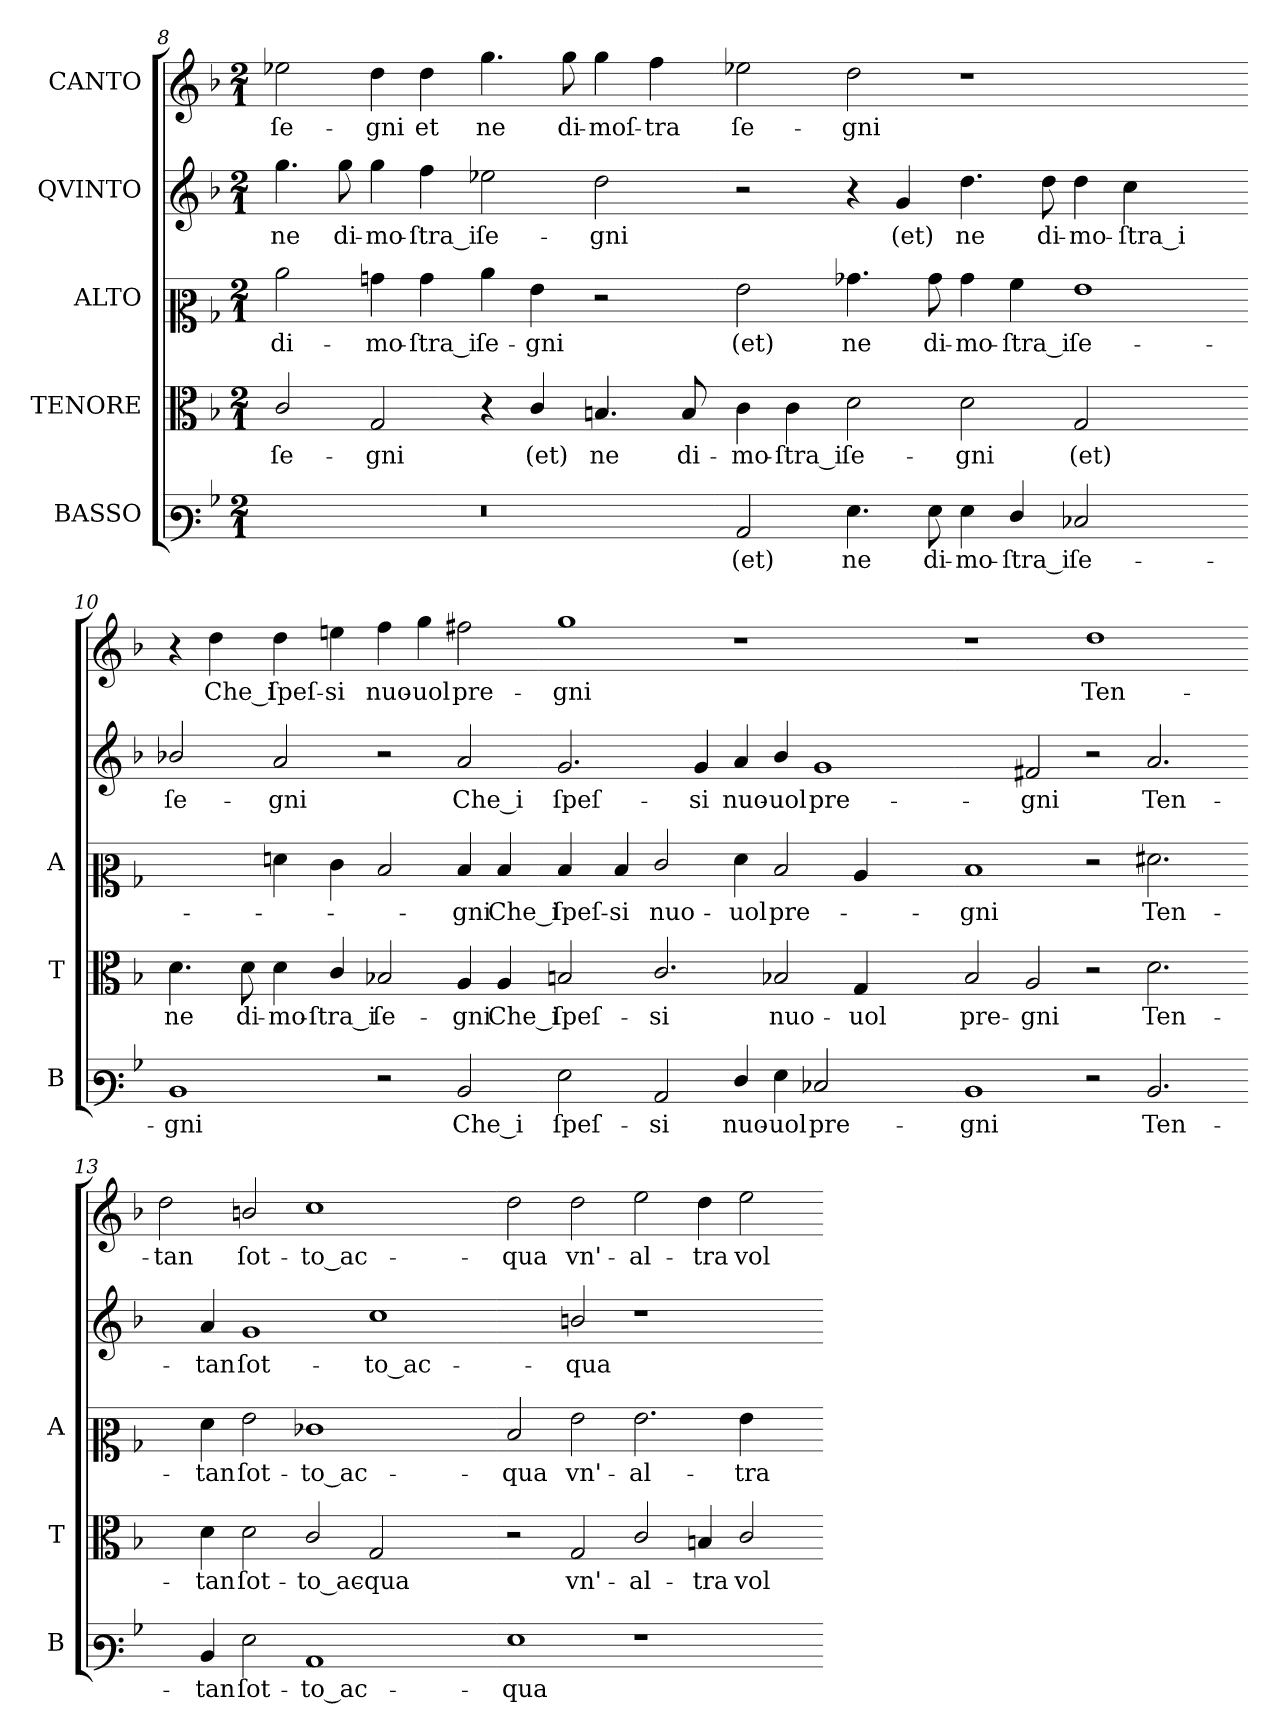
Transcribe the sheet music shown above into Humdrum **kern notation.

**kern	**text	**kern	**text	**kern	**text	**kern	**text	**kern	**text
*part5	*part5	*part4	*part4	*part3	*part3	*part2	*part2	*part1	*part1
*staff5	*staff5	*staff4	*staff4	*staff3	*staff3	*staff2	*staff2	*staff1	*staff1
*I"BASSO	*	*I"TENORE	*	*I"ALTO	*	*I"QVINTO	*	*I"CANTO	*
*I'B	*	*I'T	*	*I'A	*	*	*	*	*
*clefF3	*	*clefC3	*	*clefC2	*	*clefG2	*	*clefG2	*
*k[b-]	*	*k[b-]	*	*k[b-]	*	*k[b-]	*	*k[b-]	*
*G:dor	*	*G:dor	*	*G:dor	*	*G:dor	*	*G:dor	*
*M2/1	*	*M2/1	*	*M2/1	*	*M2/1	*	*M2/1	*
=8	=8	=8	=8	=8	=8	=8	=8	=8	=8
0r	.	2c/	ſe-	2cc\	di-	4.gg\	ne	2ee-X\	ſe-
.	.	.	.	.	.	8gg\	di-	.	.
.	.	2G/	-gni	4bn\	-mo-	4gg\	-mo-	4dd\	-gni
!	!	!	!	!	!	!	!	!	!LO:LY:i
.	.	.	.	4b\	ſtra_i	4ff\	ſtra_i	4dd\	et
!	!	!	!	!	!	!	!	!	!LO:LY:i
.	.	4r	.	4cc\	ſe-	2ee-X\	ſe-	4.gg\	ne
!	!	!	!LO:LY:i	!	!	!	!	!	!
.	.	4c/	(et)	4g\	-gni	.	.	.	.
!	!	!	!	!	!	!	!	!	!LO:LY:i
.	.	.	.	.	.	.	.	8gg\	di-
!	!	!	!LO:LY:i	!	!	!	!	!	!LO:LY:i
.	.	4.Bn/	ne	2r	.	2dd\	-gni	4gg\	-moſ-
!	!	!	!	!	!	!	!	!	!LO:LY:i
.	.	.	.	.	.	.	.	4ff\	-tra
!	!	!	!LO:LY:i	!	!	!	!	!	!
.	.	8B/	di-	.	.	.	.	.	.
=9-	=9-	=9-	=9-	=9-	=9-	=9-	=9-	=9-	=9-
!	!	!	!LO:LY:i	!	!	!	!	!	!LO:LY:i
2C/	(et)	4c\	-mo-	2g\	(et)	2r	.	2ee-X\	ſe-
!	!	!	!LO:LY:i	!	!	!	!	!	!
.	.	4c\	ſtra_i	.	.	.	.	.	.
!	!	!	!LO:LY:i	!	!	!	!	!	!LO:LY:i
4.G\	ne	2d\	ſe-	4.b-X\	ne	4r	.	2dd\	-gni
!	!	!	!	!	!	!	!LO:LY:i	!	!
.	.	.	.	.	.	4g/	(et)	.	.
8G\	di-	.	.	8b-\	di-	.	.	.	.
!	!	!	!LO:LY:i	!	!	!	!LO:LY:i	!	!
4G\	-mo-	2d\	-gni	4b-\	-mo-	4.dd\	ne	1r	.
4F/	ſtra_i	.	.	4a\	ſtra_i	.	.	.	.
!	!	!	!	!	!	!	!LO:LY:i	!	!
.	.	.	.	.	.	8dd\	di-	.	.
!	!	!	!	!	!	!	!LO:LY:i	!	!
2E-X/	ſe-	2G/	(et)	1g\	ſe-	4dd\	-mo-	.	.
!	!	!	!	!	!	!	!LO:LY:i	!	!
.	.	.	.	.	.	4cc\	ſtra_i	.	.
2ryy	.	2ryy	.	.	.	2ryy	.	2ryy	.
=10-	=10-	=10-	=10-	=10-	=10-	=10-	=10-	=10-	=10-
!	!	!	!	!	!	!	!LO:LY:i	!	!
1D	-gni	4.d\	ne	2ryy	.	2b-X/	ſe-	4r	.
.	.	.	.	.	.	.	.	4dd\	Che_i
.	.	8d\	di-	.	.	.	.	.	.
!	!	!	!	!	!	!	!LO:LY:i	!	!
.	.	4d\	-mo-	4fn\	.	2a/	-gni	4dd\	ſpeſ-
.	.	4c/	ſtra_i	4e\	.	.	.	4een\	-si
2r	.	2B-X/	ſe-	2d/	.	2r	.	4ff\	nuo-
.	.	.	.	.	.	.	.	4gg\	-uol
2D/	Che_i	4A/	-gni	4d/	-gni	2a/	Che_i	2ff#X\	pre-
.	.	4A/	Che_i	4d/	Che_i	.	.	.	.
=11-	=11-	=11-	=11-	=11-	=11-	=11-	=11-	=11-	=11-
2G\	ſpeſ-	2Bn/	ſpeſ-	4d/	ſpeſ-	2.g/	ſpeſ-	1gg	-gni
.	.	.	.	4d/	-si	.	.	.	.
2C/	-si	2.c/	-si	2e/	nuo-	.	.	.	.
.	.	.	.	.	.	4g/	-si	.	.
4F/	nuo-	.	.	4f\	-uol	4a/	nuo-	1r	.
4G\	-uol	2B-X/	nuo-	2d/	pre-	4b-/	-uol	.	.
2E-X/	pre-	.	.	.	.	1g/	pre-	.	.
.	.	4G/	-uol	4c/	.	.	.	.	.
2ryy	.	2ryy	.	2ryy	.	.	.	2ryy	.
=12-	=12-	=12-	=12-	=12-	=12-	=12-	=12-	=12-	=12-
1D	-gni	2B-/	pre-	1d	-gni	2ryy	.	1r	.
.	.	2A/	-gni	.	.	2f#X/	-gni	.	.
2r	.	2r	.	2r	.	2r	.	1dd	Ten-
2.D/	Ten-	2.d\	Ten-	2.f#X\	Ten-	2.a/	Ten-	.	.
.	.	.	.	.	.	.	.	4ryy	.
=13-	=13-	=13-	=13-	=13-	=13-	=13-	=13-	=13-	=13-
4ryy	.	4ryy	.	4ryy	.	4ryy	.	2dd\	-tan
4D/	-tan	4d\	-tan	4f#\	-tan	4a/	-tan	.	.
2G\	ſot-	2d\	ſot-	2g\	ſot-	1g	ſot-	2bn/	ſot-
1C	to_ac-	2c/	to_ac-	1e-X	to_ac-	.	.	1cc	to_ac-
.	.	2G/	-qua	.	.	1cc\	to_ac-	.	.
2ryy	.	2ryy	.	2ryy	.	.	.	2ryy	.
=14-	=14-	=14-	=14-	=14-	=14-	=14-	=14-	=14-	=14-
1G	-qua	2r	.	2d/	-qua	2ryy	.	2dd\	-qua
.	.	2G/	vn'-	2g\	vn'-	2bn/	-qua	2dd\	vn'-
1r	.	2c/	-al-	2.g\	-al-	1r	.	2ee\	-al-
.	.	4Bn/	-tra	.	.	.	.	4dd\	-tra
.	.	2c/	vol-	4g\	-tra	.	.	2ee\	vol-
4ryy	.	.	.	4ryy	.	4ryy	.	.	.
=-	=-	=-	=-	=-	=-	=-	=-	=-	=-
*-	*-	*-	*-	*-	*-	*-	*-	*-	*-
